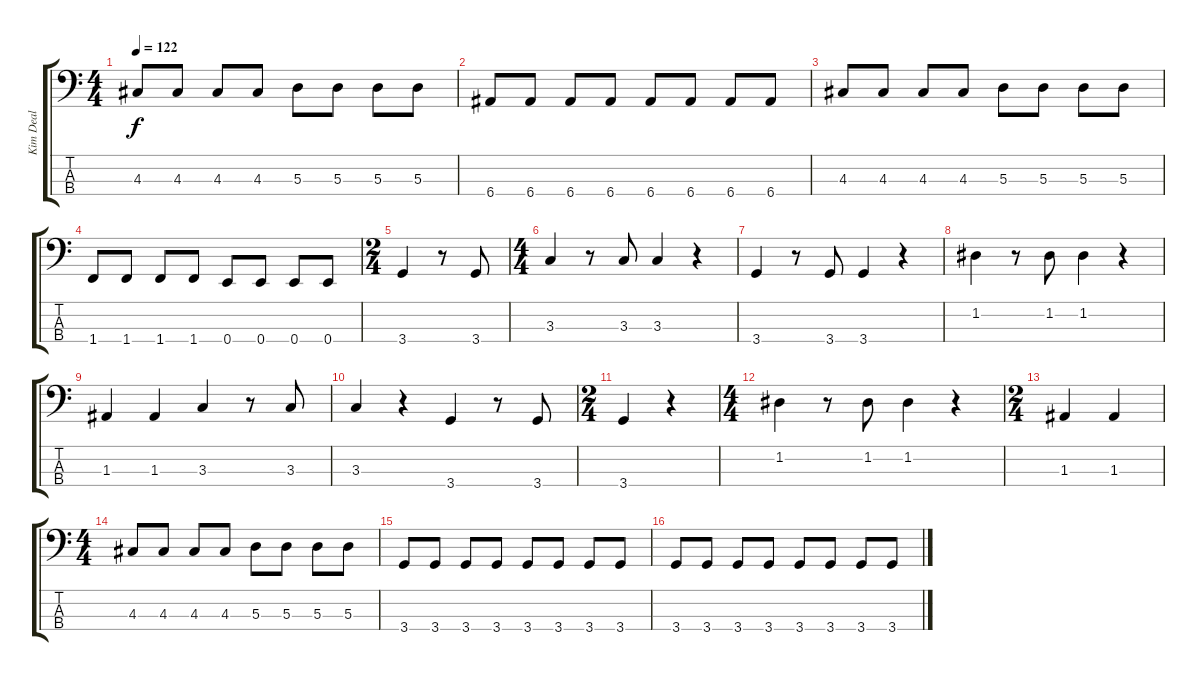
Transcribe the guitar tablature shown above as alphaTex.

\track ("Kim Deal" "Kim Deal") {instrument electricbasspick}
\staff {score tabs}
\tuning (G2 D2 A1 E1) {hide}
\ts (4 4)
\tempo 122
\clef f4
\ks c
4.3.8{dy f} 4.3.8 4.3.8 4.3.8 5.3.8 5.3.8 5.3.8 5.3.8 |
6.4.8 6.4.8 6.4.8 6.4.8 6.4.8 6.4.8 6.4.8 6.4.8 |
4.3.8 4.3.8 4.3.8 4.3.8 5.3.8 5.3.8 5.3.8 5.3.8 |
1.4.8 1.4.8 1.4.8 1.4.8 0.4.8 0.4.8 0.4.8 0.4.8 |
\ts (2 4)
3.4.4 r.8 3.4.8 |
\ts (4 4)
3.3.4 r.8 3.3.8 3.3.4 r.4 |
3.4.4 r.8 3.4.8 3.4.4 r.4 |
1.2.4 r.8 1.2.8 1.2.4 r.4 |
1.3.4 1.3.4 3.3.4 r.8 3.3.8 |
3.3.4 r.4 3.4.4 r.8 3.4.8 |
\ts (2 4)
3.4.4 r.4 |
\ts (4 4)
1.2.4 r.8 1.2.8 1.2.4 r.4 |
\ts (2 4)
1.3.4 1.3.4 |
\ts (4 4)
4.3.8 4.3.8 4.3.8 4.3.8 5.3.8 5.3.8 5.3.8 5.3.8 |
3.4.8 3.4.8 3.4.8 3.4.8 3.4.8 3.4.8 3.4.8 3.4.8 |
3.4.8 3.4.8 3.4.8 3.4.8 3.4.8 3.4.8 3.4.8 3.4.8
